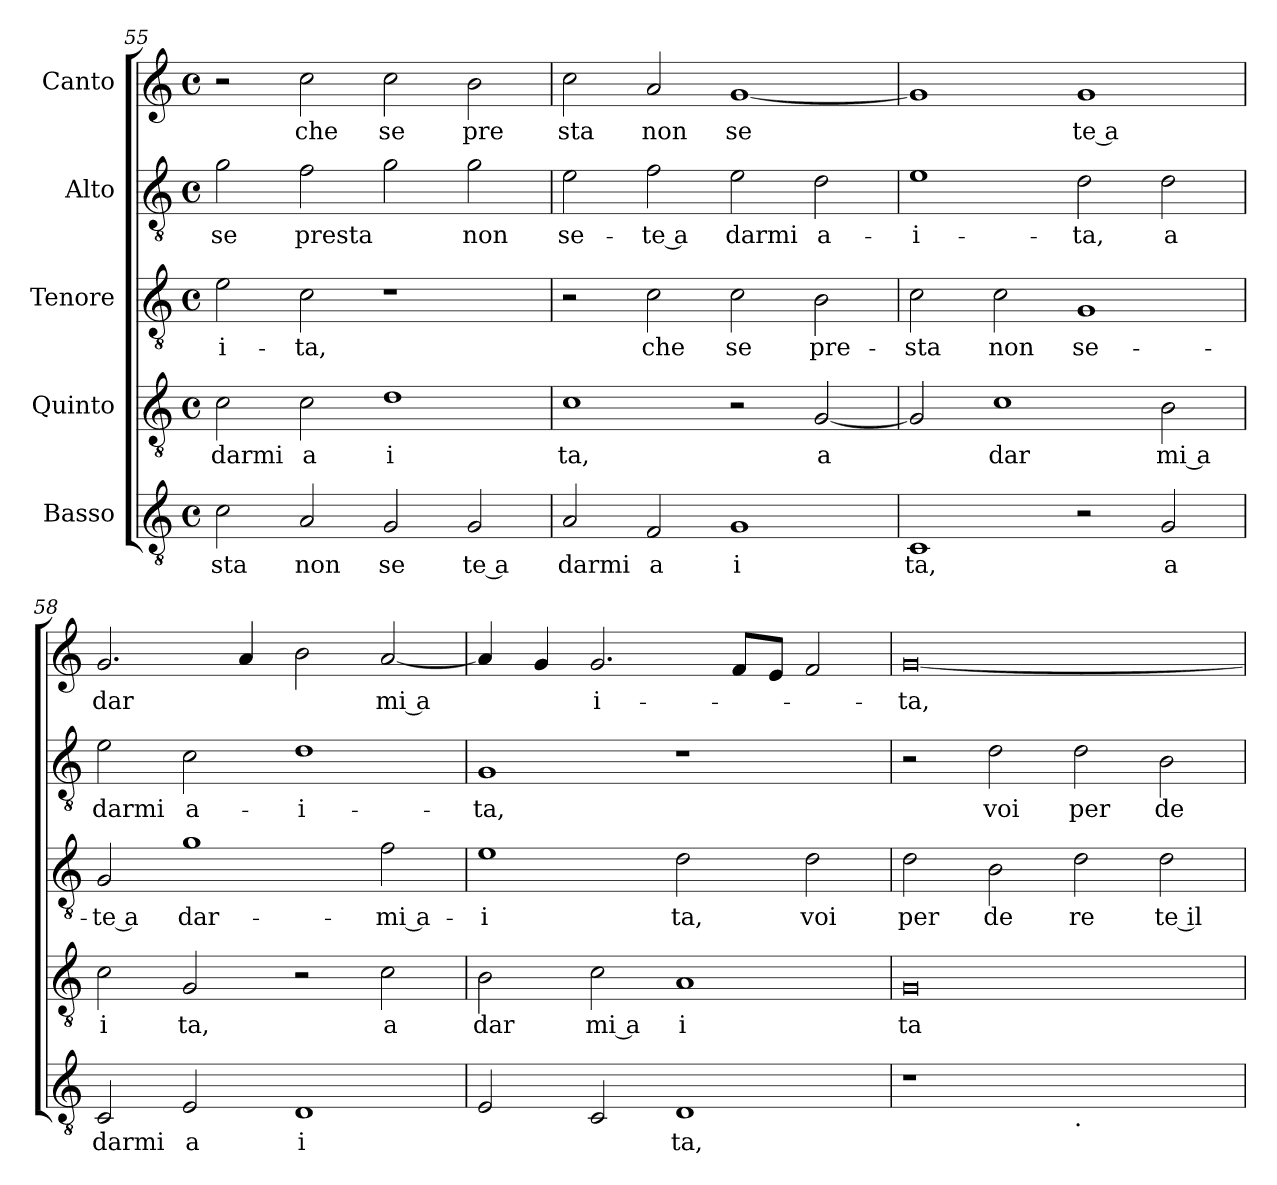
**kern	**text	**kern	**text	**kern	**text	**kern	**text	**kern	**text
*part5	*part5	*part4	*part4	*part3	*part3	*part2	*part2	*part1	*part1
*staff5	*staff5	*staff4	*staff4	*staff3	*staff3	*staff2	*staff2	*staff1	*staff1
*I"Basso	*	*I"Quinto	*	*I"Tenore	*	*I"Alto	*	*I"Canto	*
*clefGv2	*	*clefGv2	*	*clefGv2	*	*clefGv2	*	*clefG2	*
*M4/4	*	*M4/4	*	*M4/4	*	*M4/4	*	*M4/4	*
*met(c)	*	*met(c)	*	*met(c)	*	*met(c)	*	*met(c)	*
=55	=55	=55	=55	=55	=55	=55	=55	=55	=55
!	!LO:LY:b	!	!LO:LY:b	!	!LO:LY:b	!	!LO:LY:b	!	!
2c\	sta	2c\	darmi	2e\	-i-	2g\	se	2r	.
!	!LO:LY:b	!	!LO:LY:b	!	!LO:LY:b	!	!LO:LY:b	!	!LO:LY:b
2A/	non	2c\	a	2c\	-ta,	2f\	presta	2cc\	che
!	!LO:LY:b	!	!LO:LY:b	!	!	!	!	!	!LO:LY:b
2G/	se	1d	i	1r	.	2g\	.	2cc\	se
!	!LO:LY:b	!	!	!	!	!	!LO:LY:b	!	!LO:LY:b
2G/	te a	.	.	.	.	2g\	non	2b\	pre
=56	=56	=56	=56	=56	=56	=56	=56	=56	=56
!	!LO:LY:b	!	!LO:LY:b	!	!	!	!LO:LY:b	!	!LO:LY:b
2A/	darmi	1c	ta,	2r	.	2e\	se-	2cc\	sta
!	!LO:LY:b	!	!	!	!LO:LY:b	!	!LO:LY:b	!	!LO:LY:b
2F/	a	.	.	2c\	che	2f\	te a	2a/	non
!	!LO:LY:b	!	!	!	!LO:LY:b	!	!LO:LY:b	!	!LO:LY:b
1G	i	2r	.	2c\	se	2e\	darmi	[1g	se
!	!	!	!LO:LY:b	!	!LO:LY:b	!	!LO:LY:b	!	!
.	.	[2G/	a	2B\	pre-	2d\	a-	.	.
=57	=57	=57	=57	=57	=57	=57	=57	=57	=57
!	!LO:LY:b	!	!	!	!LO:LY:b	!	!LO:LY:b	!	!
1C	ta,	2G/]	.	2c\	-sta	1e	-i-	1g]	.
!	!	!	!LO:LY:b	!	!LO:LY:b	!	!	!	!
.	.	1c	dar	2c\	non	.	.	.	.
!	!	!	!	!	!LO:LY:b	!	!LO:LY:b	!	!LO:LY:b
2r	.	.	.	1G	se-	2d\	-ta,	1g	te a
!	!LO:LY:b	!	!LO:LY:b	!	!	!	!LO:LY:b	!	!
2G/	a	2B\	mi a	.	.	2d\	a	.	.
=58	=58	=58	=58	=58	=58	=58	=58	=58	=58
!	!LO:LY:b	!	!LO:LY:b	!	!LO:LY:b	!	!LO:LY:b	!	!LO:LY:b
2C/	darmi	2c\	i	2G/	te a	2e\	darmi	2.g/	dar
!	!LO:LY:b	!	!LO:LY:b	!	!LO:LY:b	!	!LO:LY:b	!	!
2E/	a	2G/	ta,	1g	dar-	2c\	a-	.	.
.	.	.	.	.	.	.	.	4a/	.
!	!LO:LY:b	!	!	!	!	!	!LO:LY:b	!	!
1D	i	2r	.	.	.	1d	-i-	2b\	.
!	!	!	!LO:LY:b	!	!LO:LY:b	!	!	!	!LO:LY:b
.	.	2c\	a	2f\	mi a-	.	.	[2a/	mi a
!!LO:PB:g=z
=59	=59	=59	=59	=59	=59	=59	=59	=59	=59
!	!	!	!LO:LY:b	!	!LO:LY:b	!	!LO:LY:b	!	!
2E/	.	2B\	dar	1e	-i	1G	-ta,	4a/]	.
.	.	.	.	.	.	.	.	4g/	.
!	!	!	!LO:LY:b	!	!	!	!	!	!LO:LY:b
2C/	.	2c\	mi a	.	.	.	.	2.g/	i-
!	!LO:LY:b	!	!LO:LY:b	!	!LO:LY:b	!	!	!	!
1D	ta,	1A	i	2d\	ta,	1r	.	.	.
.	.	.	.	.	.	.	.	8fL	.
.	.	.	.	.	.	.	.	8eJ	.
!	!	!	!	!	!LO:LY:b	!	!	!	!
.	.	.	.	2d\	voi	.	.	2f/	.
=60	=60	=60	=60	=60	=60	=60	=60	=60	=60
!	!	!	!LO:LY:b	!	!LO:LY:b	!	!	!	!LO:LY:b
1r	.	0G	ta	2d\	per	2r	.	[0g	-ta,
!	!	!	!	!	!LO:LY:b	!	!LO:LY:b	!	!
.	.	.	.	2B\	de	2d\	voi	.	.
!LO:TX:b:t=.	!	!	!	!	!	!	!	!	!
!	!	!	!	!	!LO:LY:b	!	!LO:LY:b	!	!
1ryy	.	.	.	2d\	re	2d\	per	.	.
!	!	!	!	!	!LO:LY:b	!	!LO:LY:b	!	!
.	.	.	.	2d\	te il	2B\	de	.	.
=	=	=	=	=	=	=	=	=	=
*-	*-	*-	*-	*-	*-	*-	*-	*-	*-
